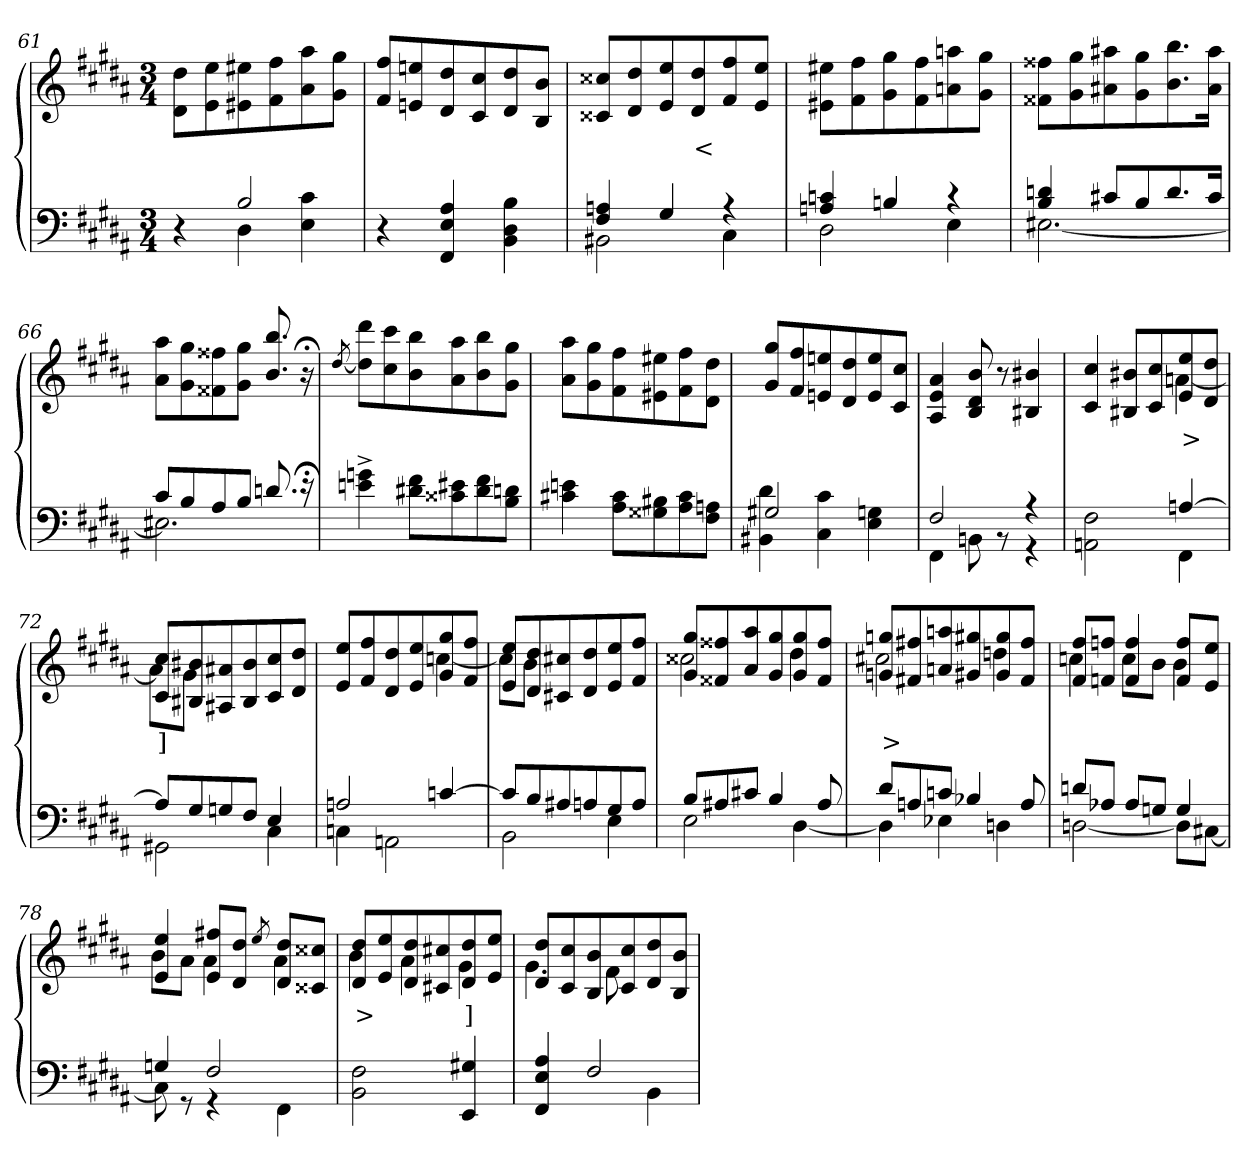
**kern	**kern	**text
*part2	*part1	*part1
*staff2	*staff1	*staff1
*clefF4	*clefG2	*
*k[f#c#g#d#a#]	*k[f#c#g#d#a#]	*
*M3/4	*M3/4	*
=61	=61	=61
*^	*	*
4ryy	4r	8dd# 8d#L	.
.	.	8ee 8e	.
2B	4D#	8ee#X 8e#X	.
.	.	8ff# 8f#	.
.	4c# 4E	8aa# 8a#	.
.	.	8gg# 8g#J	.
*v	*v	*	*
=62	=62	=62
4r	8ff# 8f#L	.
.	8een 8en	.
4A# 4E 4FF#	8dd# 8d#	.
.	8cc# 8c#	.
4B 4D# 4BB	8dd# 8d#	.
.	8b 8BJ	.
=63	=63	=63
*^	*	*
4An 4F#	2BB#X	8cc##X 8c##XL	.
.	.	8dd# 8d#	.
4G#	.	8ee 8e	.
.	.	8dd# 8d#	<
4r	4C#	8ff# 8f#	.
.	.	8ee 8eJ	.
=64	=64	=64	=64
4cn 4An	2D#	8ee#X 8e#XL	.
.	.	8ff# 8f#	.
4Bn	.	8gg# 8g#	.
.	.	8ff# 8f#	.
4r	4E	8aan 8an	.
.	.	8gg# 8g#J	.
=65	=65	=65	=65
4dn 4B	[2.E#X	8ff##X 8f##XL	.
.	.	8gg# 8g#	.
8c#XL	.	8aa#X 8a#X	.
8B	.	8gg# 8g#	.
8.d	.	8.bb 8.b	.
16c#Jk	.	16aa# 16a#Jk	.
=66	=66	=66	=66
8c#L	2.E#X]	8aa# 8a#L	.
8B	.	8gg# 8g#	.
8A#	.	8ff##X 8f##X	.
8BJ	.	8gg# 8g#J	.
8.dn	.	8.bb/ 8.b/	.
16r;<	.	16r;<	.
*v	*v	*	*
=67	=67	=67
.	[8qdd#/	.
4en\^> 4gn\^>	8dd#] 8ddd#L	.
.	8cc# 8ccc#	.
8d#X 8f#L	8b 8bb	.
8c##X 8e#X	8a# 8aa#	.
8d# 8f#	8b 8bb	.
8B 8dnJ	8g# 8gg#J	.
=68	=68	=68
4en\ 4c#X\	8aa# 8a#L	.
.	8gg# 8g#	.
8c# 8A#L	8ff# 8f#	.
8B#X 8G##X	8ee#X 8e#X	.
8c# 8A#	8ff# 8f#	.
8An 8F#J	8dd# 8d#J	.
=69	=69	=69
*^	*	*
2G#X	4d# 4BB#X	8gg# 8g#L	.
.	.	8ff# 8f#	.
.	4c# 4C#	8een 8en	.
.	.	8dd# 8d#	.
4ryy	4Gn 4E	8ee 8e	.
.	.	8cc# 8c#J	.
=70	=70	=70	=70
2F#	4FF#	4a# 4e 4A#	.
.	8BBn	8b 8d# 8B	.
.	8r	8r	.
4r	4r	4b#X 4B#X	.
=71	=71	=71	=71
*	*	*^	*
2ryy	2F#\ 2AAn\	4cc# 4c#	2ryy	.
.	.	8b#X 8B#XL	.	.
.	.	8cc# 8c#	.	.
[4An	4FF#	8ee 8e	[4an	>
.	.	8dd# 8d#J	.	.
=72	=72	=72	=72	=72
8AnL]	2GG#X	8cc# 8c#L	8anL]	]
8G#	.	8b#X 8B#X	8g#J	.
8Gn	.	8a#X 8A#X	2ryy	.
8F#J	.	8b# 8B#	.	.
4E	4C#	8cc# 8c#	.	.
.	.	8dd# 8d#J	.	.
=73	=73	=73	=73	=73
2An	4Cn	8ee 8eL	2ryy	.
.	.	8ff# 8f#	.	.
.	2AAn	8dd# 8d#	.	.
.	.	8ee 8e	.	.
[4cn	.	8gg# 8g#	[4ccn	.
.	.	8ff# 8f#J	.	.
=74	=74	=74	=74	=74
8cnL]	2BB	8ee 8eL	8ccnL]	.
8B	.	8dd# 8d#	8bJ	.
8A#X	.	8cc#X 8c#X	2ryy	.
8An	.	8dd# 8d#	.	.
8G#	4E	8ee 8e	.	.
8AJ	.	8ff# 8f#J	.	.
=75	=75	=75	=75	=75
8BL	2E	8gg# 8g#L	2cc##X	.
8A#X	.	8ff##X 8f##X	.	.
8c#XJ	.	8aa# 8a#	.	.
4B	.	8gg# 8g#	.	.
.	[4D#	8gg# 8g#	4dd#	.
8A#	.	8ff## 8f##J	.	.
=76	=76	=76	=76	=76
8d#L	4D#]	8ggn 8gnL	2cc#X	>
8An	.	8ff#X 8f#X	.	.
8cnJ	4E-X	8aan 8an	.	.
4B-X	.	8gg#X 8g#X	.	.
.	4Dn	8gg# 8g#	4ddn	.
8A	.	8ff# 8f#J	.	.
=77	=77	=77	=77	=77
8dnL	[2Dn	8ff# 8f#L	4ccn	.
8A-XJ	.	8ffn 8fnJ	.	.
8A-L	.	4ff 4f	8ccL	.
8GnJ	.	.	8bJ	.
4G	8DL]	8ff 8fL	4b	.
.	[8C#XJ	8ee 8eJ	.	.
=78	=78	=78	=78	=78
4Gn	8C#]	4ee 4e	8bL	.
.	8r	.	8a#J	.
2F#	4r	8ff#X 8eL	4a#	.
.	.	8dd# 8d#J	.	.
.	.	8qee/	.	.
.	4FF#	8dd# 8d#L	4a#	.
.	.	8cc##X 8c##XJ	.	.
*v	*v	*	*	*
=79	=79	=79	=79
2F# 2BB	8dd# 8d#L	4b	>
.	8ee 8e	.	.
.	8dd# 8d#	4a#	.
.	8cc#X 8c#X	.	.
4G#X 4EE	8dd# 8d#	4g#	]
.	8ee 8eJ	.	.
=80	=80	=80	=80
*^	*	*	*
4ryy	4A#/ 4E/ 4FF#/	8dd# 8d#L	4.g#	.
.	.	8cc# 8c#	.	.
2F#	4ryy	8b 8B	.	.
.	.	8cc# 8c#	8f#	.
.	4BB	8dd# 8d#	4ryy	.
.	.	8b 8BJ	.	.
*v	*v	*	*	*
*	*v	*v	*
=	=	=
*-	*-	*-
